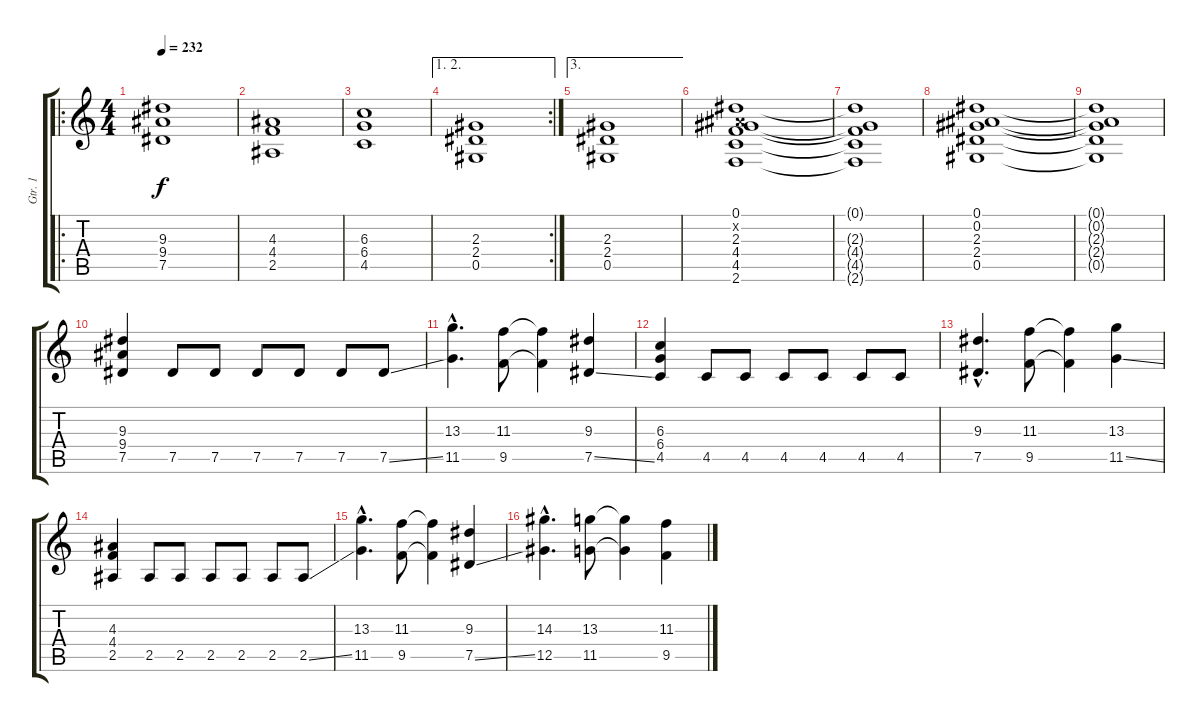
\track ("Gtr. 1" "Gtr. 1") {instrument distortionguitar}
\staff {score tabs}
\tuning (Eb4 Bb3 Gb3 Db3 Ab2 Eb2) {hide}
\ro
\ts (4 4)
\tempo 232
\clef g2
\ks c
(9.3 9.4 7.5).1{dy f instrument distortionguitar} |
(4.3 4.4 2.5).1 |
(6.3 6.4 4.5).1 |
\ae (1 2)
\rc 2
(2.3 2.4 0.5).1 |
\ae 3
(2.3 2.4 0.5).1 |
(0.1 0.2{x} 2.3 4.4 4.5 2.6).1 |
(0.1{t} 2.3{t} 4.4{t} 4.5{t} 2.6{t}).1 |
(0.1 0.2 2.3 2.4 0.5).1 |
(0.1{t} 0.2{t} 2.3{t} 2.4{t} 0.5{t}).1 |
(9.3 9.4 7.5).4{balance 16} 7.5.8{instrument electricguitarmuted} 7.5.8 7.5.8 7.5.8 7.5.8 7.5{ss}.8 |
(13.3{hac} 11.5{hac}).4{d instrument distortionguitar} (11.3 9.5).8 (11.3{t} 9.5{t}).4 (9.3 7.5{ss}).4 |
(6.3 6.4 4.5).4 4.5.8{instrument electricguitarmuted} 4.5.8 4.5.8 4.5.8 4.5.8 4.5.8 |
(9.3{hac} 7.5{hac}).4{d instrument distortionguitar} (11.3 9.5).8 (11.3{t} 9.5{t}).4 (13.3 11.5{ss}).4 |
(4.3 4.4 2.5).4 2.5.8{instrument electricguitarmuted} 2.5.8 2.5.8 2.5.8 2.5.8 2.5{ss}.8 |
(13.3{hac} 11.5{hac}).4{d instrument distortionguitar} (11.3 9.5).8 (11.3{t} 9.5{t}).4 (9.3 7.5{ss}).4 |
(14.3{hac} 12.5{hac}).4{d} (13.3 11.5).8 (13.3{t} 11.5{t}).4 (11.3 9.5).4
